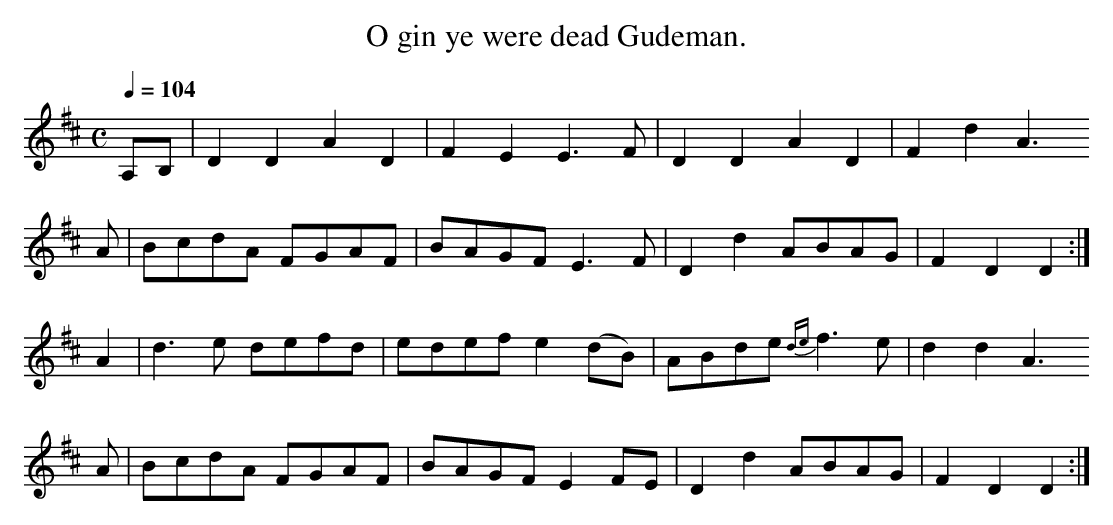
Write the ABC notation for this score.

X:1
T:O gin ye were dead Gudeman.
M:C
L:1/8
Q:1/4=104
K:D
A,B, | D2D2 A2D2 | F2E2 E3 F | D2D2 A2D2 | F2d2 A3
A | BcdA FGAF | BAGF E3 F | D2d2 ABAG | F2D2 D2 :|
A2 | d3 e defd | edef e2(dB) | ABde {de}f3 e | d2d2 A3
A | BcdA FGAF | BAGF E2 FE | D2d2 ABAG | F2D2 D2 :|
